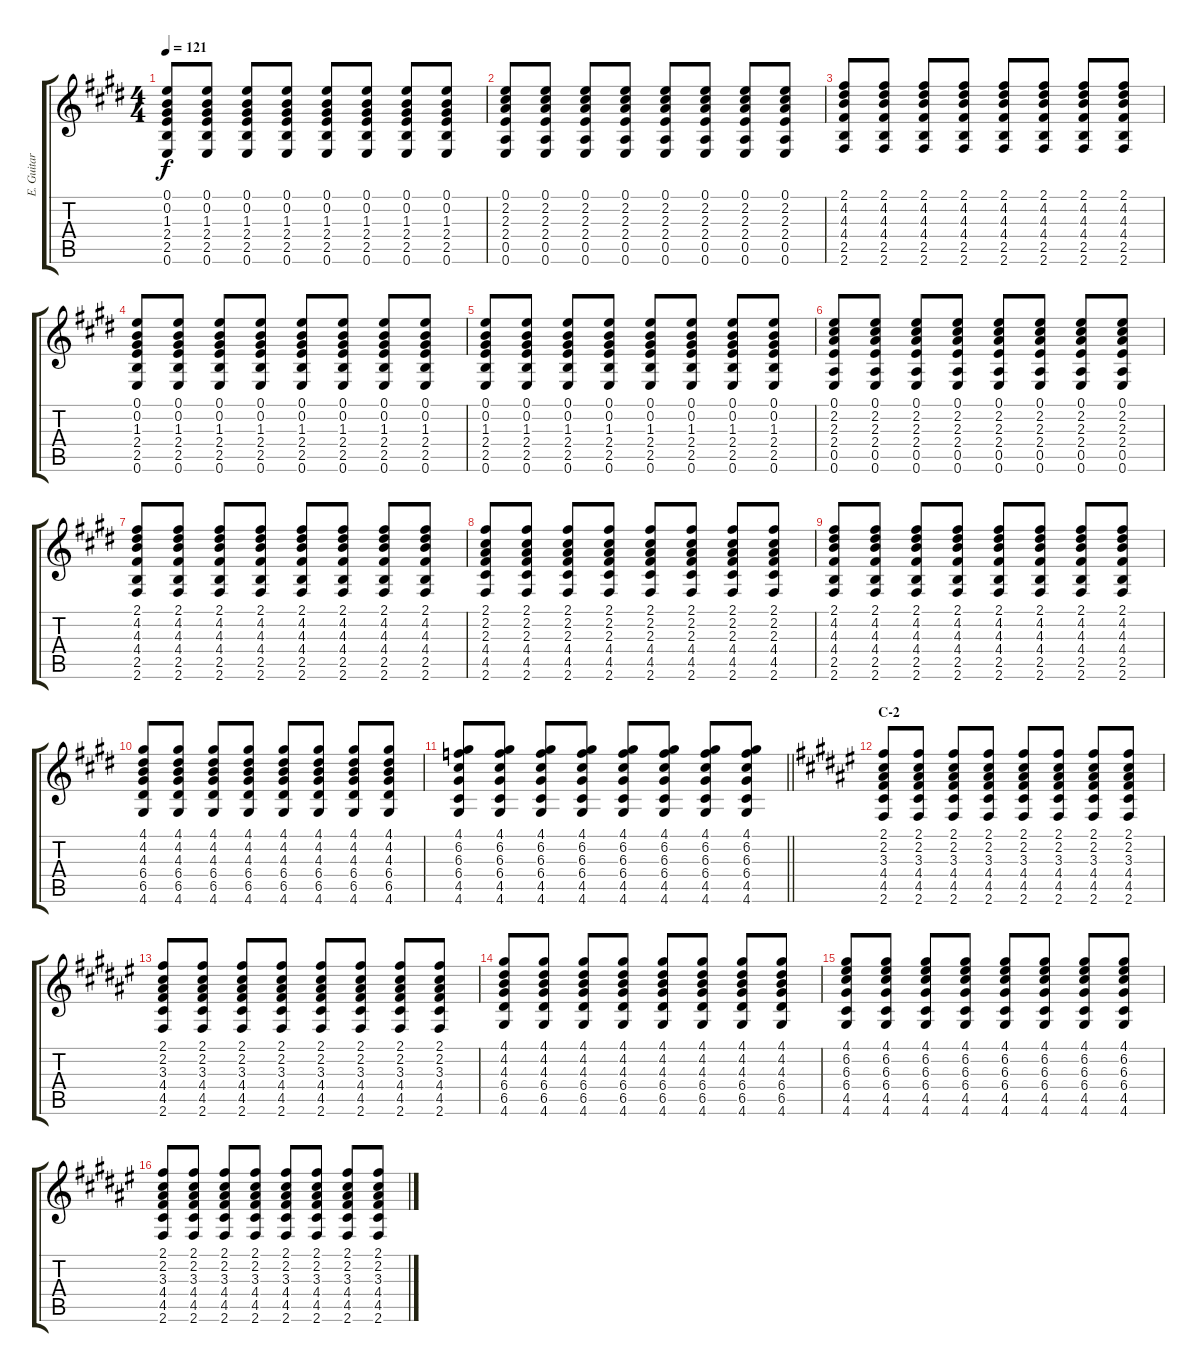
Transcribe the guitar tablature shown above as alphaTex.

\track ("E. Guitar I" "E. Guitar ") {instrument electricguitarclean}
\staff {score tabs}
\tuning (E4 B3 G3 D3 A2 E2) {hide}
\ts (4 4)
\tempo 121
\clef g2
\ks e
(0.1 0.2 1.3 2.4 2.5 0.6).8{dy f} (0.1 0.2 1.3 2.4 2.5 0.6).8 (0.1 0.2 1.3 2.4 2.5 0.6).8 (0.1 0.2 1.3 2.4 2.5 0.6).8 (0.1 0.2 1.3 2.4 2.5 0.6).8 (0.1 0.2 1.3 2.4 2.5 0.6).8 (0.1 0.2 1.3 2.4 2.5 0.6).8 (0.1 0.2 1.3 2.4 2.5 0.6).8 |
(0.1 2.2 2.3 2.4 0.5 0.6).8 (0.1 2.2 2.3 2.4 0.5 0.6).8 (0.1 2.2 2.3 2.4 0.5 0.6).8 (0.1 2.2 2.3 2.4 0.5 0.6).8 (0.1 2.2 2.3 2.4 0.5 0.6).8 (0.1 2.2 2.3 2.4 0.5 0.6).8 (0.1 2.2 2.3 2.4 0.5 0.6).8 (0.1 2.2 2.3 2.4 0.5 0.6).8 |
(2.1 4.2 4.3 4.4 2.5 2.6).8 (2.1 4.2 4.3 4.4 2.5 2.6).8 (2.1 4.2 4.3 4.4 2.5 2.6).8 (2.1 4.2 4.3 4.4 2.5 2.6).8 (2.1 4.2 4.3 4.4 2.5 2.6).8 (2.1 4.2 4.3 4.4 2.5 2.6).8 (2.1 4.2 4.3 4.4 2.5 2.6).8 (2.1 4.2 4.3 4.4 2.5 2.6).8 |
(0.1 0.2 1.3 2.4 2.5 0.6).8 (0.1 0.2 1.3 2.4 2.5 0.6).8 (0.1 0.2 1.3 2.4 2.5 0.6).8 (0.1 0.2 1.3 2.4 2.5 0.6).8 (0.1 0.2 1.3 2.4 2.5 0.6).8 (0.1 0.2 1.3 2.4 2.5 0.6).8 (0.1 0.2 1.3 2.4 2.5 0.6).8 (0.1 0.2 1.3 2.4 2.5 0.6).8 |
(0.1 0.2 1.3 2.4 2.5 0.6).8 (0.1 0.2 1.3 2.4 2.5 0.6).8 (0.1 0.2 1.3 2.4 2.5 0.6).8 (0.1 0.2 1.3 2.4 2.5 0.6).8 (0.1 0.2 1.3 2.4 2.5 0.6).8 (0.1 0.2 1.3 2.4 2.5 0.6).8 (0.1 0.2 1.3 2.4 2.5 0.6).8 (0.1 0.2 1.3 2.4 2.5 0.6).8 |
(0.1 2.2 2.3 2.4 0.5 0.6).8 (0.1 2.2 2.3 2.4 0.5 0.6).8 (0.1 2.2 2.3 2.4 0.5 0.6).8 (0.1 2.2 2.3 2.4 0.5 0.6).8 (0.1 2.2 2.3 2.4 0.5 0.6).8 (0.1 2.2 2.3 2.4 0.5 0.6).8 (0.1 2.2 2.3 2.4 0.5 0.6).8 (0.1 2.2 2.3 2.4 0.5 0.6).8 |
(2.1 4.2 4.3 4.4 2.5 2.6).8 (2.1 4.2 4.3 4.4 2.5 2.6).8 (2.1 4.2 4.3 4.4 2.5 2.6).8 (2.1 4.2 4.3 4.4 2.5 2.6).8 (2.1 4.2 4.3 4.4 2.5 2.6).8 (2.1 4.2 4.3 4.4 2.5 2.6).8 (2.1 4.2 4.3 4.4 2.5 2.6).8 (2.1 4.2 4.3 4.4 2.5 2.6).8 |
(2.1 2.2 2.3 4.4 4.5 2.6).8 (2.1 2.2 2.3 4.4 4.5 2.6).8 (2.1 2.2 2.3 4.4 4.5 2.6).8 (2.1 2.2 2.3 4.4 4.5 2.6).8 (2.1 2.2 2.3 4.4 4.5 2.6).8 (2.1 2.2 2.3 4.4 4.5 2.6).8 (2.1 2.2 2.3 4.4 4.5 2.6).8 (2.1 2.2 2.3 4.4 4.5 2.6).8 |
(2.1 4.2 4.3 4.4 2.5 2.6).8 (2.1 4.2 4.3 4.4 2.5 2.6).8 (2.1 4.2 4.3 4.4 2.5 2.6).8 (2.1 4.2 4.3 4.4 2.5 2.6).8 (2.1 4.2 4.3 4.4 2.5 2.6).8 (2.1 4.2 4.3 4.4 2.5 2.6).8 (2.1 4.2 4.3 4.4 2.5 2.6).8 (2.1 4.2 4.3 4.4 2.5 2.6).8 |
(4.1 4.2 4.3 6.4 6.5 4.6).8 (4.1 4.2 4.3 6.4 6.5 4.6).8 (4.1 4.2 4.3 6.4 6.5 4.6).8 (4.1 4.2 4.3 6.4 6.5 4.6).8 (4.1 4.2 4.3 6.4 6.5 4.6).8 (4.1 4.2 4.3 6.4 6.5 4.6).8 (4.1 4.2 4.3 6.4 6.5 4.6).8 (4.1 4.2 4.3 6.4 6.5 4.6).8 |
\barLineRight lightlight
(4.1 6.2 6.3 6.4 4.5 4.6).8 (4.1 6.2 6.3 6.4 4.5 4.6).8 (4.1 6.2 6.3 6.4 4.5 4.6).8 (4.1 6.2 6.3 6.4 4.5 4.6).8 (4.1 6.2 6.3 6.4 4.5 4.6).8 (4.1 6.2 6.3 6.4 4.5 4.6).8 (4.1 6.2 6.3 6.4 4.5 4.6).8 (4.1 6.2 6.3 6.4 4.5 4.6).8 |
\section ("" "C-2")
\ks f#
(2.1 2.2 3.3 4.4 4.5 2.6).8 (2.1 2.2 3.3 4.4 4.5 2.6).8 (2.1 2.2 3.3 4.4 4.5 2.6).8 (2.1 2.2 3.3 4.4 4.5 2.6).8 (2.1 2.2 3.3 4.4 4.5 2.6).8 (2.1 2.2 3.3 4.4 4.5 2.6).8 (2.1 2.2 3.3 4.4 4.5 2.6).8 (2.1 2.2 3.3 4.4 4.5 2.6).8 |
(2.1 2.2 3.3 4.4 4.5 2.6).8 (2.1 2.2 3.3 4.4 4.5 2.6).8 (2.1 2.2 3.3 4.4 4.5 2.6).8 (2.1 2.2 3.3 4.4 4.5 2.6).8 (2.1 2.2 3.3 4.4 4.5 2.6).8 (2.1 2.2 3.3 4.4 4.5 2.6).8 (2.1 2.2 3.3 4.4 4.5 2.6).8 (2.1 2.2 3.3 4.4 4.5 2.6).8 |
(4.1 4.2 4.3 6.4 6.5 4.6).8 (4.1 4.2 4.3 6.4 6.5 4.6).8 (4.1 4.2 4.3 6.4 6.5 4.6).8 (4.1 4.2 4.3 6.4 6.5 4.6).8 (4.1 4.2 4.3 6.4 6.5 4.6).8 (4.1 4.2 4.3 6.4 6.5 4.6).8 (4.1 4.2 4.3 6.4 6.5 4.6).8 (4.1 4.2 4.3 6.4 6.5 4.6).8 |
(4.1 6.2 6.3 6.4 4.5 4.6).8 (4.1 6.2 6.3 6.4 4.5 4.6).8 (4.1 6.2 6.3 6.4 4.5 4.6).8 (4.1 6.2 6.3 6.4 4.5 4.6).8 (4.1 6.2 6.3 6.4 4.5 4.6).8 (4.1 6.2 6.3 6.4 4.5 4.6).8 (4.1 6.2 6.3 6.4 4.5 4.6).8 (4.1 6.2 6.3 6.4 4.5 4.6).8 |
(2.1 2.2 3.3 4.4 4.5 2.6).8 (2.1 2.2 3.3 4.4 4.5 2.6).8 (2.1 2.2 3.3 4.4 4.5 2.6).8 (2.1 2.2 3.3 4.4 4.5 2.6).8 (2.1 2.2 3.3 4.4 4.5 2.6).8 (2.1 2.2 3.3 4.4 4.5 2.6).8 (2.1 2.2 3.3 4.4 4.5 2.6).8 (2.1 2.2 3.3 4.4 4.5 2.6).8
